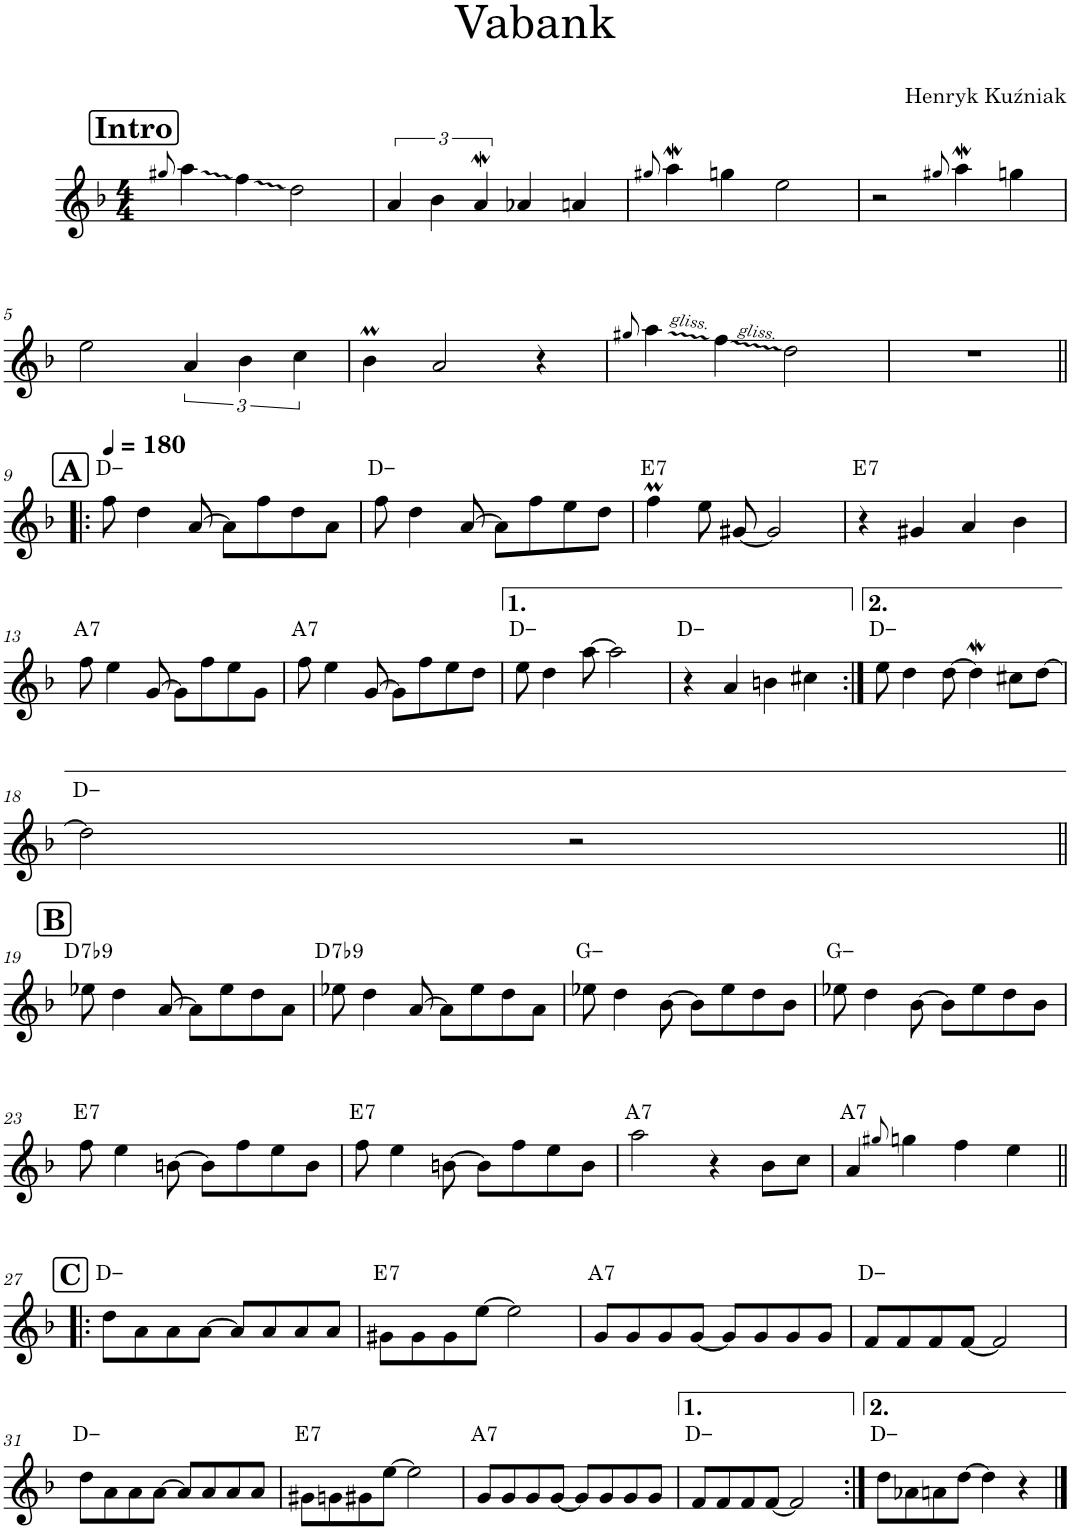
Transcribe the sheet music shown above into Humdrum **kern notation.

**kern	**harte
*part1	*part1
*staff1	*
*I"Tenor Saxophone	*
*I'T. Sax.	*
*clefG2	*
*Trd8c14	*
*k[b-]	*
*M4/4	*
!!LO:REH:place=s1:a:B:cj:fs=14:t=Intro
=1	=1
8qgg#X/	.
4aa\	.
4ff\	.
2dd\	.
=2	=2
6a/	.
6b-\	.
6aW/	.
4a-X/	.
4an/	.
=3	=3
8qgg#X/	.
4aaW\	.
4ggn\	.
2ee\	.
=4	=4
2r	.
8qgg#X/	.
4aaW\	.
4ggn\	.
!!LO:LB:g=z
=5	=5
2ee\	.
6a/	.
6b-\	.
6cc\	.
=6	=6
4b-M\	.
2a/	.
4r	.
=7	=7
8qgg#X/	.
4aa\	.
4ff\	.
2dd\	.
=8	=8
1r	.
!!LO:LB:g=z
=9!|:	=9!|:
!!LO:REH:place=s1:a:B:cj:fs=14:t=A
*MM180	*
8ff\	D:min
4dd\	.
[8a/	.
8a\L]	.
8ff\	.
8dd\	.
8a\J	.
=10	=10
8ff\	D:min
4dd\	.
[8a/	.
8a\L]	.
8ff\	.
8ee\	.
8dd\J	.
=11	=11
!	!LO:H:kt=7
4ffM\	E:7
8ee\	.
[8g#X/	.
2g#/]	.
=12	=12
!	!LO:H:kt=7
4r	E:7
4g#X/	.
4a/	.
4b-\	.
!!LO:LB:g=z
=13	=13
!	!LO:H:kt=7
8ff\	A:7
4ee\	.
[8g/	.
8g\L]	.
8ff\	.
8ee\	.
8g\J	.
=14	=14
!	!LO:H:kt=7
8ff\	A:7
4ee\	.
[8g/	.
8g\L]	.
8ff\	.
8ee\	.
8dd\J	.
=15	=15
8ee\	D:min
4dd\	.
[8aa\	.
2aa\]	.
=16	=16
4r	D:min
4a/	.
4bn\	.
4cc#X\	.
=17:|!	=17:|!
8ee\	D:min
4dd\	.
[8dd\	.
4ddW\]	.
8cc#X\L	.
[8dd\J	.
!!LO:LB:g=z
=18	=18
2dd\]	D:min
2r	.
!!LO:LB:g=z
!!LO:REH:place=s1:a:B:cj:fs=14:t=B
=19||	=19||
!	!LO:H:kt=7
8ee-X\	D:7(b9)
4dd\	.
[8a/	.
8a\L]	.
8ee-\	.
8dd\	.
8a\J	.
=20	=20
!	!LO:H:kt=7
8ee-X\	D:7(b9)
4dd\	.
[8a/	.
8a\L]	.
8ee-\	.
8dd\	.
8a\J	.
=21	=21
8ee-X\	G:min
4dd\	.
[8b-\	.
8b-\L]	.
8ee-\	.
8dd\	.
8b-\J	.
=22	=22
8ee-X\	G:min
4dd\	.
[8b-\	.
8b-\L]	.
8ee-\	.
8dd\	.
8b-\J	.
!!LO:LB:g=z
=23	=23
!	!LO:H:kt=7
8ff\	E:7
4ee\	.
[8bn\	.
8b\L]	.
8ff\	.
8ee\	.
8b\J	.
=24	=24
!	!LO:H:kt=7
8ff\	E:7
4ee\	.
[8bn\	.
8b\L]	.
8ff\	.
8ee\	.
8b\J	.
=25	=25
!	!LO:H:kt=7
2aa\	A:7
4r	.
8b-\L	.
8cc\J	.
=26	=26
!	!LO:H:kt=7
4a/	A:7
8qgg#X/	.
4ggn\	.
4ff\	.
4ee\	.
!!LO:LB:g=z
!!LO:REH:place=s1:a:B:cj:fs=14:t=C
=27!|:	=27!|:
8dd\L	D:min
8a\	.
8a\	.
[8a\J	.
8a/L]	.
8a/	.
8a/	.
8a/J	.
=28	=28
!	!LO:H:kt=7
8g#X\L	E:7
8g#\	.
8g#\	.
[8ee\J	.
2ee\]	.
=29	=29
!	!LO:H:kt=7
8g/L	A:7
8g/	.
8g/	.
[8g/J	.
8g/L]	.
8g/	.
8g/	.
8g/J	.
=30	=30
8f/L	D:min
8f/	.
8f/	.
[8f/J	.
2f/]	.
!!LO:LB:g=z
=31	=31
8dd\L	D:min
8a\	.
8a\	.
[8a\J	.
8a/L]	.
8a/	.
8a/	.
8a/J	.
=32	=32
!	!LO:H:kt=7
8g#X\L	E:7
8gn\	.
8g#X\	.
[8ee\J	.
2ee\]	.
=33	=33
!	!LO:H:kt=7
8g/L	A:7
8g/	.
8g/	.
[8g/J	.
8g/L]	.
8g/	.
8g/	.
8g/J	.
=34	=34
8f/L	D:min
8f/	.
8f/	.
[8f/J	.
2f/]	.
=35:|!	=35:|!
8dd\L	D:min
8a-X\	.
8an\	.
[8dd\J	.
4dd\]	.
4r	.
==	==
*-	*-
